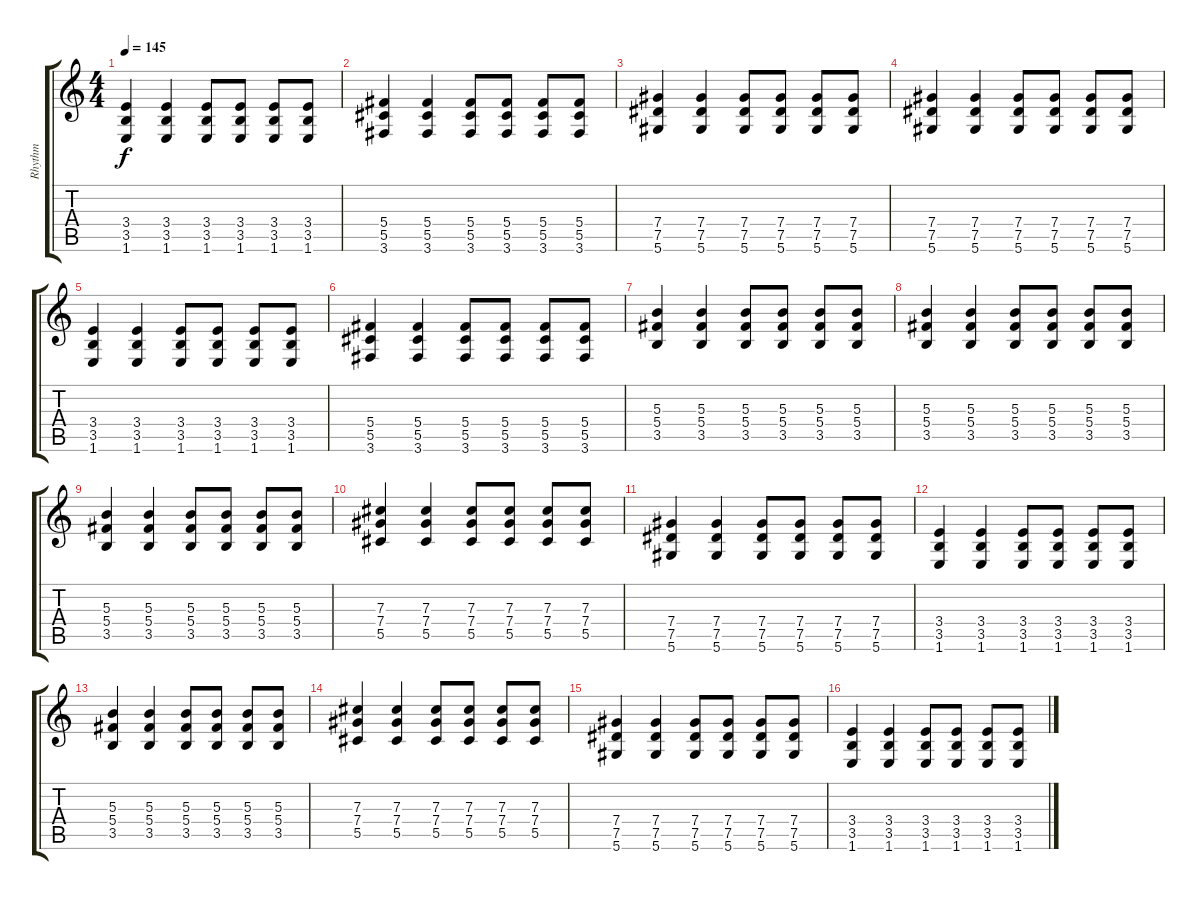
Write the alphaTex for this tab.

\track ("Rhythm" "Rhythm") {instrument acousticguitarsteel}
\staff {score tabs}
\tuning (Eb4 Bb3 Gb3 Db3 Ab2 Eb2) {hide}
\ts (4 4)
\tempo 145
\clef g2
\ks c
(3.4 3.5 1.6).4{dy f} (3.4 3.5 1.6).4 (3.4 3.5 1.6).8 (3.4 3.5 1.6).8 (3.4 3.5 1.6).8 (3.4 3.5 1.6).8 |
(5.4 5.5 3.6).4 (5.4 5.5 3.6).4 (5.4 5.5 3.6).8 (5.4 5.5 3.6).8 (5.4 5.5 3.6).8 (5.4 5.5 3.6).8 |
(7.4 7.5 5.6).4 (7.4 7.5 5.6).4 (7.4 7.5 5.6).8 (7.4 7.5 5.6).8 (7.4 7.5 5.6).8 (7.4 7.5 5.6).8 |
(7.4 7.5 5.6).4 (7.4 7.5 5.6).4 (7.4 7.5 5.6).8 (7.4 7.5 5.6).8 (7.4 7.5 5.6).8 (7.4 7.5 5.6).8 |
(3.4 3.5 1.6).4 (3.4 3.5 1.6).4 (3.4 3.5 1.6).8 (3.4 3.5 1.6).8 (3.4 3.5 1.6).8 (3.4 3.5 1.6).8 |
(5.4 5.5 3.6).4 (5.4 5.5 3.6).4 (5.4 5.5 3.6).8 (5.4 5.5 3.6).8 (5.4 5.5 3.6).8 (5.4 5.5 3.6).8 |
(5.3 5.4 3.5).4 (5.3 5.4 3.5).4 (5.3 5.4 3.5).8 (5.3 5.4 3.5).8 (5.3 5.4 3.5).8 (5.3 5.4 3.5).8 |
(5.3 5.4 3.5).4 (5.3 5.4 3.5).4 (5.3 5.4 3.5).8 (5.3 5.4 3.5).8 (5.3 5.4 3.5).8 (5.3 5.4 3.5).8 |
(5.3 5.4 3.5).4 (5.3 5.4 3.5).4 (5.3 5.4 3.5).8 (5.3 5.4 3.5).8 (5.3 5.4 3.5).8 (5.3 5.4 3.5).8 |
(7.3 7.4 5.5).4 (7.3 7.4 5.5).4 (7.3 7.4 5.5).8 (7.3 7.4 5.5).8 (7.3 7.4 5.5).8 (7.3 7.4 5.5).8 |
(7.4 7.5 5.6).4 (7.4 7.5 5.6).4 (7.4 7.5 5.6).8 (7.4 7.5 5.6).8 (7.4 7.5 5.6).8 (7.4 7.5 5.6).8 |
(3.4 3.5 1.6).4 (3.4 3.5 1.6).4 (3.4 3.5 1.6).8 (3.4 3.5 1.6).8 (3.4 3.5 1.6).8 (3.4 3.5 1.6).8 |
(5.3 5.4 3.5).4 (5.3 5.4 3.5).4 (5.3 5.4 3.5).8 (5.3 5.4 3.5).8 (5.3 5.4 3.5).8 (5.3 5.4 3.5).8 |
(7.3 7.4 5.5).4 (7.3 7.4 5.5).4 (7.3 7.4 5.5).8 (7.3 7.4 5.5).8 (7.3 7.4 5.5).8 (7.3 7.4 5.5).8 |
(7.4 7.5 5.6).4 (7.4 7.5 5.6).4 (7.4 7.5 5.6).8 (7.4 7.5 5.6).8 (7.4 7.5 5.6).8 (7.4 7.5 5.6).8 |
(3.4 3.5 1.6).4 (3.4 3.5 1.6).4 (3.4 3.5 1.6).8 (3.4 3.5 1.6).8 (3.4 3.5 1.6).8 (3.4 3.5 1.6).8
